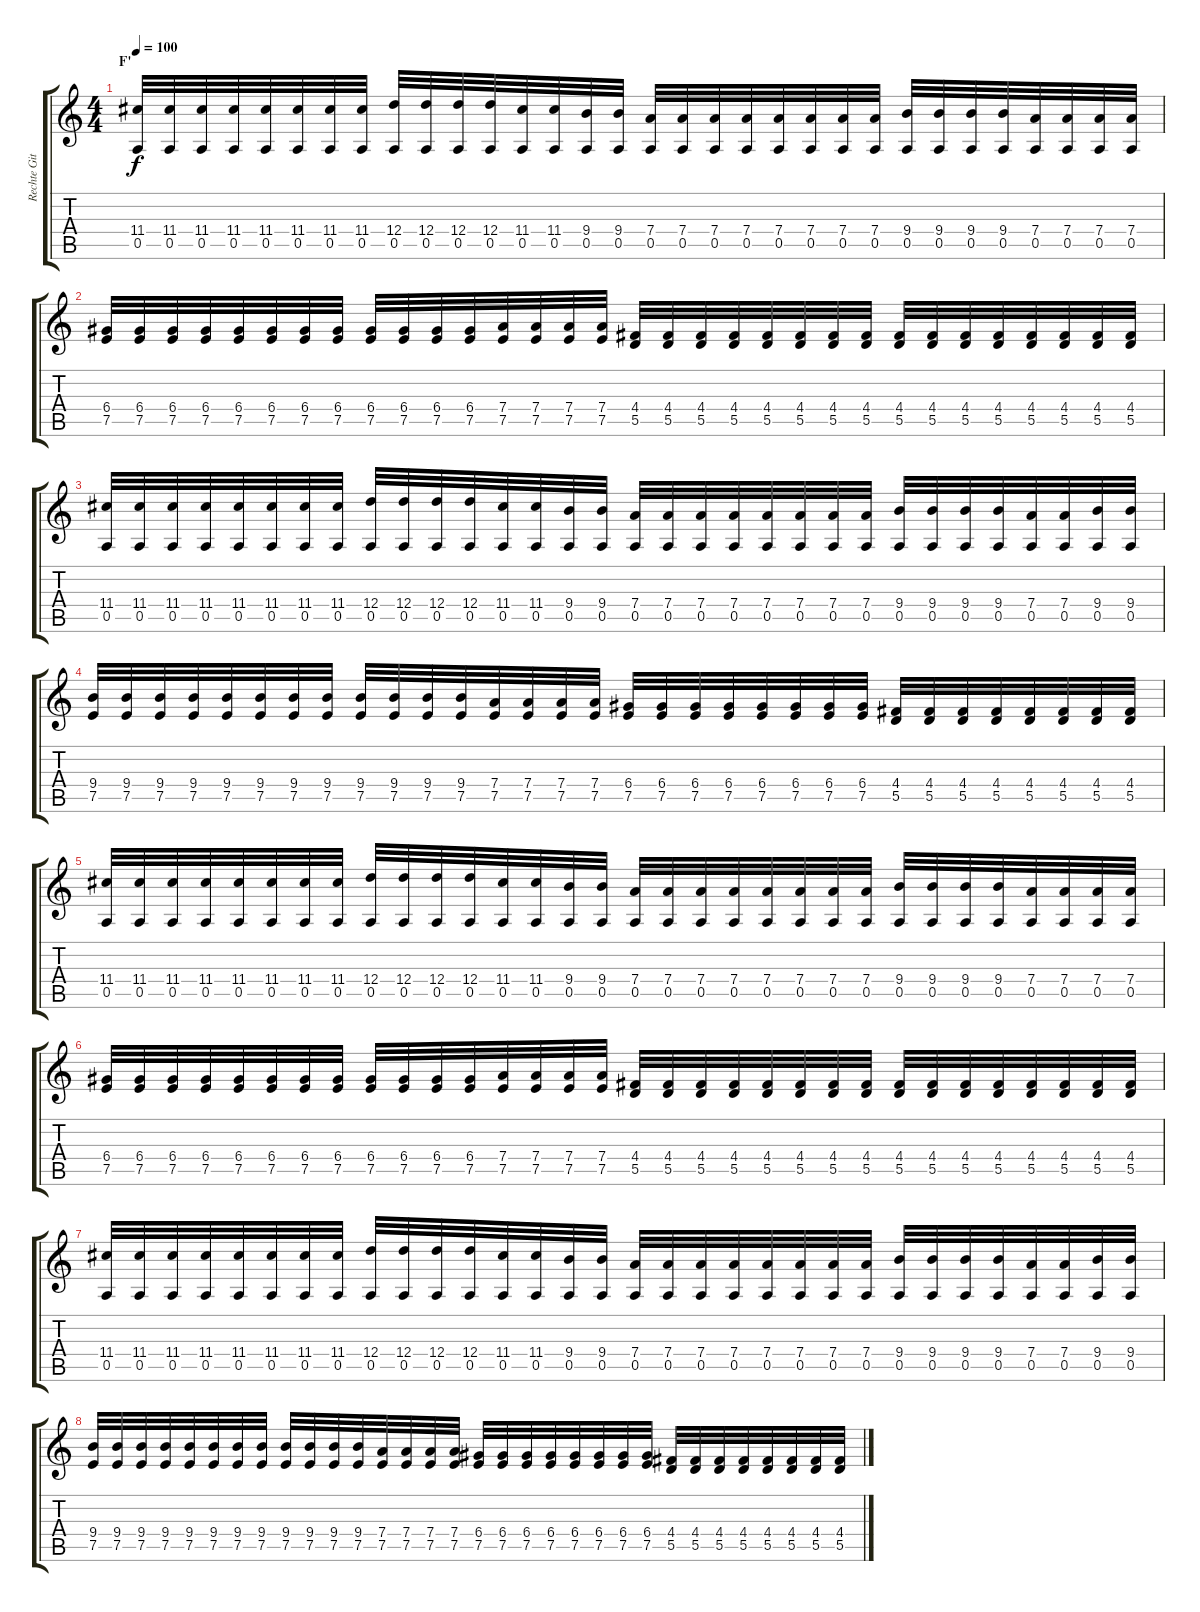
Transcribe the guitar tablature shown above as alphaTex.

\track ("Rechte Gitarre" "Rechte Git") {instrument distortionguitar}
\staff {score tabs}
\tuning (E4 B3 G3 D3 A2 E2) {hide}
\ts (4 4)
\section ("" "F'")
\tempo 100
\clef g2
\ks c
(11.4 0.5).32{dy f} (11.4 0.5).32 (11.4 0.5).32 (11.4 0.5).32 (11.4 0.5).32 (11.4 0.5).32 (11.4 0.5).32 (11.4 0.5).32 (12.4 0.5).32 (12.4 0.5).32 (12.4 0.5).32 (12.4 0.5).32 (11.4 0.5).32 (11.4 0.5).32 (9.4 0.5).32 (9.4 0.5).32 (7.4 0.5).32 (7.4 0.5).32 (7.4 0.5).32 (7.4 0.5).32 (7.4 0.5).32 (7.4 0.5).32 (7.4 0.5).32 (7.4 0.5).32 (9.4 0.5).32 (9.4 0.5).32 (9.4 0.5).32 (9.4 0.5).32 (7.4 0.5).32 (7.4 0.5).32 (7.4 0.5).32 (7.4 0.5).32 |
(6.4 7.5).32 (6.4 7.5).32 (6.4 7.5).32 (6.4 7.5).32 (6.4 7.5).32 (6.4 7.5).32 (6.4 7.5).32 (6.4 7.5).32 (6.4 7.5).32 (6.4 7.5).32 (6.4 7.5).32 (6.4 7.5).32 (7.4 7.5).32 (7.4 7.5).32 (7.4 7.5).32 (7.4 7.5).32 (4.4 5.5).32 (4.4 5.5).32 (4.4 5.5).32 (4.4 5.5).32 (4.4 5.5).32 (4.4 5.5).32 (4.4 5.5).32 (4.4 5.5).32 (4.4 5.5).32 (4.4 5.5).32 (4.4 5.5).32 (4.4 5.5).32 (4.4 5.5).32 (4.4 5.5).32 (4.4 5.5).32 (4.4 5.5).32 |
(11.4 0.5).32 (11.4 0.5).32 (11.4 0.5).32 (11.4 0.5).32 (11.4 0.5).32 (11.4 0.5).32 (11.4 0.5).32 (11.4 0.5).32 (12.4 0.5).32 (12.4 0.5).32 (12.4 0.5).32 (12.4 0.5).32 (11.4 0.5).32 (11.4 0.5).32 (9.4 0.5).32 (9.4 0.5).32 (7.4 0.5).32 (7.4 0.5).32 (7.4 0.5).32 (7.4 0.5).32 (7.4 0.5).32 (7.4 0.5).32 (7.4 0.5).32 (7.4 0.5).32 (9.4 0.5).32 (9.4 0.5).32 (9.4 0.5).32 (9.4 0.5).32 (7.4 0.5).32 (7.4 0.5).32 (9.4 0.5).32 (9.4 0.5).32 |
(9.4 7.5).32 (9.4 7.5).32 (9.4 7.5).32 (9.4 7.5).32 (9.4 7.5).32 (9.4 7.5).32 (9.4 7.5).32 (9.4 7.5).32 (9.4 7.5).32 (9.4 7.5).32 (9.4 7.5).32 (9.4 7.5).32 (7.4 7.5).32 (7.4 7.5).32 (7.4 7.5).32 (7.4 7.5).32 (6.4 7.5).32 (6.4 7.5).32 (6.4 7.5).32 (6.4 7.5).32 (6.4 7.5).32 (6.4 7.5).32 (6.4 7.5).32 (6.4 7.5).32 (4.4 5.5).32 (4.4 5.5).32 (4.4 5.5).32 (4.4 5.5).32 (4.4 5.5).32 (4.4 5.5).32 (4.4 5.5).32 (4.4 5.5).32 |
(11.4 0.5).32 (11.4 0.5).32 (11.4 0.5).32 (11.4 0.5).32 (11.4 0.5).32 (11.4 0.5).32 (11.4 0.5).32 (11.4 0.5).32 (12.4 0.5).32 (12.4 0.5).32 (12.4 0.5).32 (12.4 0.5).32 (11.4 0.5).32 (11.4 0.5).32 (9.4 0.5).32 (9.4 0.5).32 (7.4 0.5).32 (7.4 0.5).32 (7.4 0.5).32 (7.4 0.5).32 (7.4 0.5).32 (7.4 0.5).32 (7.4 0.5).32 (7.4 0.5).32 (9.4 0.5).32 (9.4 0.5).32 (9.4 0.5).32 (9.4 0.5).32 (7.4 0.5).32 (7.4 0.5).32 (7.4 0.5).32 (7.4 0.5).32 |
(6.4 7.5).32 (6.4 7.5).32 (6.4 7.5).32 (6.4 7.5).32 (6.4 7.5).32 (6.4 7.5).32 (6.4 7.5).32 (6.4 7.5).32 (6.4 7.5).32 (6.4 7.5).32 (6.4 7.5).32 (6.4 7.5).32 (7.4 7.5).32 (7.4 7.5).32 (7.4 7.5).32 (7.4 7.5).32 (4.4 5.5).32 (4.4 5.5).32 (4.4 5.5).32 (4.4 5.5).32 (4.4 5.5).32 (4.4 5.5).32 (4.4 5.5).32 (4.4 5.5).32 (4.4 5.5).32 (4.4 5.5).32 (4.4 5.5).32 (4.4 5.5).32 (4.4 5.5).32 (4.4 5.5).32 (4.4 5.5).32 (4.4 5.5).32 |
(11.4 0.5).32 (11.4 0.5).32 (11.4 0.5).32 (11.4 0.5).32 (11.4 0.5).32 (11.4 0.5).32 (11.4 0.5).32 (11.4 0.5).32 (12.4 0.5).32 (12.4 0.5).32 (12.4 0.5).32 (12.4 0.5).32 (11.4 0.5).32 (11.4 0.5).32 (9.4 0.5).32 (9.4 0.5).32 (7.4 0.5).32 (7.4 0.5).32 (7.4 0.5).32 (7.4 0.5).32 (7.4 0.5).32 (7.4 0.5).32 (7.4 0.5).32 (7.4 0.5).32 (9.4 0.5).32 (9.4 0.5).32 (9.4 0.5).32 (9.4 0.5).32 (7.4 0.5).32 (7.4 0.5).32 (9.4 0.5).32 (9.4 0.5).32 |
(9.4 7.5).32 (9.4 7.5).32 (9.4 7.5).32 (9.4 7.5).32 (9.4 7.5).32 (9.4 7.5).32 (9.4 7.5).32 (9.4 7.5).32 (9.4 7.5).32 (9.4 7.5).32 (9.4 7.5).32 (9.4 7.5).32 (7.4 7.5).32 (7.4 7.5).32 (7.4 7.5).32 (7.4 7.5).32 (6.4 7.5).32 (6.4 7.5).32 (6.4 7.5).32 (6.4 7.5).32 (6.4 7.5).32 (6.4 7.5).32 (6.4 7.5).32 (6.4 7.5).32 (4.4 5.5).32 (4.4 5.5).32 (4.4 5.5).32 (4.4 5.5).32 (4.4 5.5).32 (4.4 5.5).32 (4.4 5.5).32 (4.4 5.5).32
